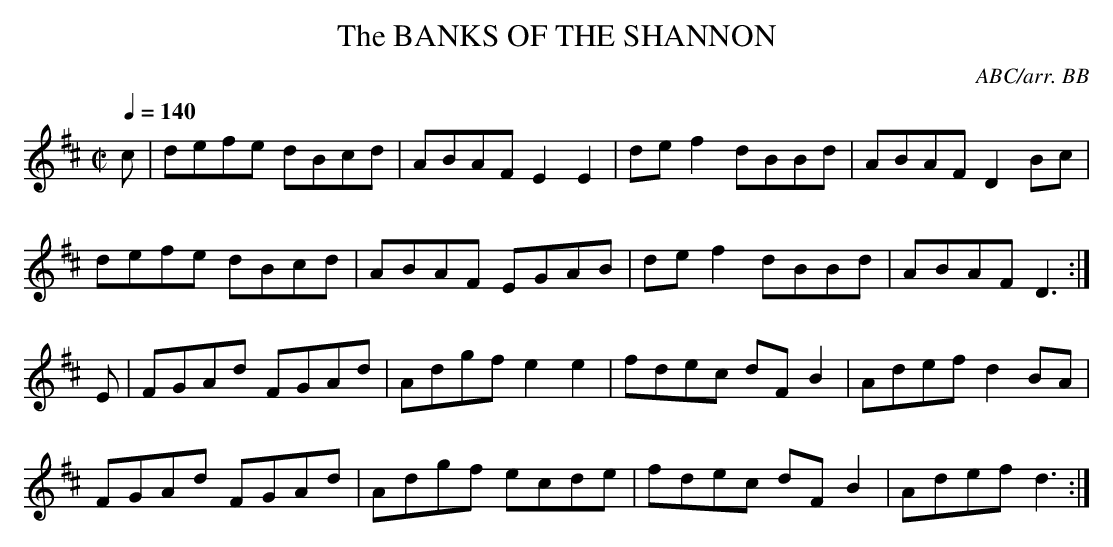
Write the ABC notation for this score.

X:1
T:BANKS OF THE SHANNON, The
C:ABC/arr. BB
L:1/8 % dotted rhythm
"standard" 16/16 hornpipe.
M:C|
Q:1/4=140
K:D "simplified version"
c|defe dBcd|ABAF E2E2|def2 dBBd|ABAF D2Bc|
defe dBcd|ABAF EGAB|def2 dBBd|ABAF D3:|
E|FGAd FGAd|Adgf e2e2|fdec dFB2|Adef d2BA|
FGAd FGAd|Adgf ecde|fdec dFB2|Adef d3:|
